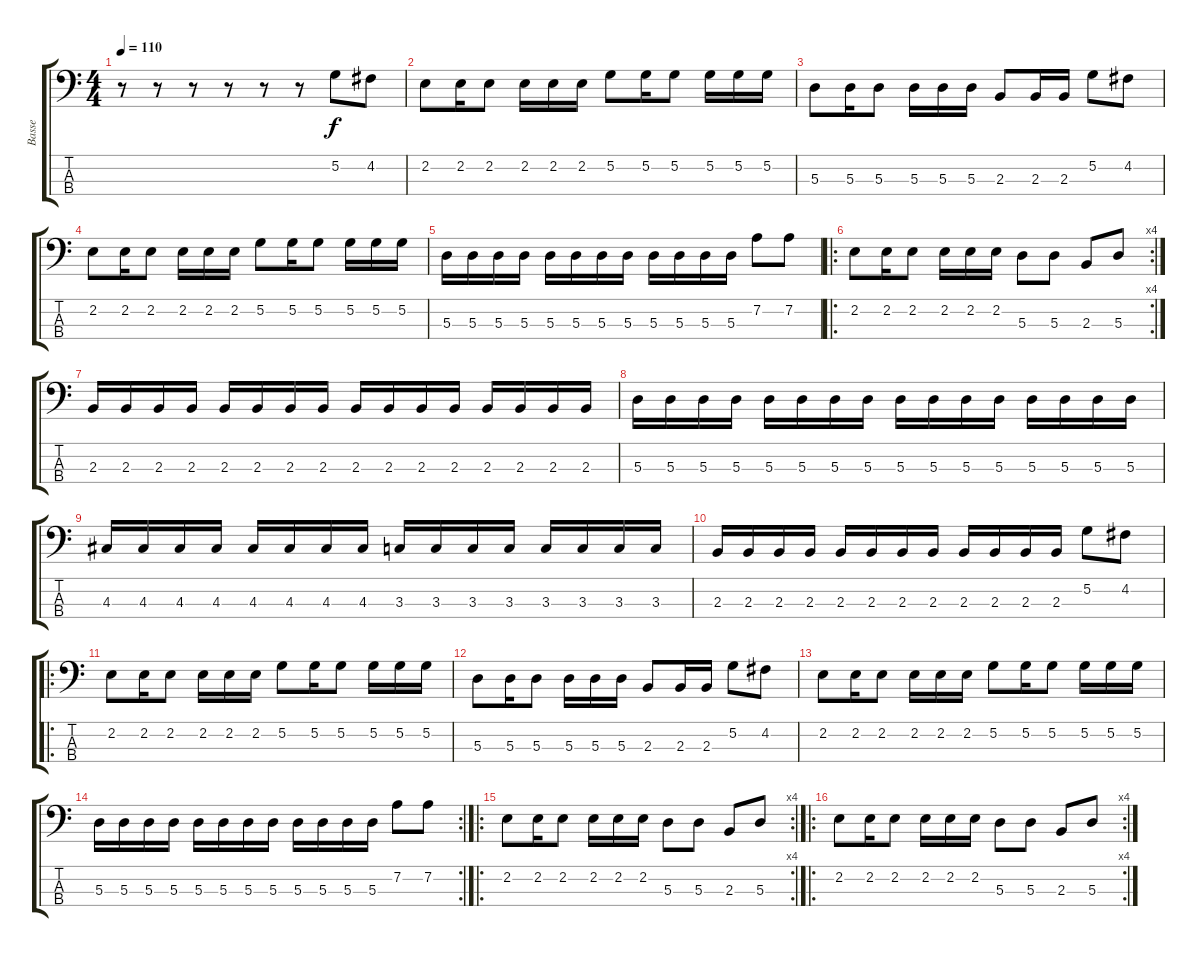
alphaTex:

\track ("Basse" "Basse") {instrument electricbasspick}
\staff {score tabs}
\tuning (G2 D2 A1 E1) {hide}
\ts (4 4)
\tempo 110
\clef f4
\ks c
r.8{dy f instrument electricbasspick} r.8 r.8 r.8 r.8 r.8 5.2.8 4.2.8 |
2.2.8 2.2.16 2.2.8 2.2.16 2.2.16 2.2.16 5.2.8 5.2.16 5.2.8 5.2.16 5.2.16 5.2.16 |
5.3.8 5.3.16 5.3.8 5.3.16 5.3.16 5.3.16 2.3.8 2.3.16 2.3.16 5.2.8 4.2.8 |
2.2.8 2.2.16 2.2.8 2.2.16 2.2.16 2.2.16 5.2.8 5.2.16 5.2.8 5.2.16 5.2.16 5.2.16 |
5.3.16 5.3.16 5.3.16 5.3.16 5.3.16 5.3.16 5.3.16 5.3.16 5.3.16 5.3.16 5.3.16 5.3.16 7.2.8 7.2.8 |
\ro
\rc 4
2.2.8 2.2.16 2.2.8 2.2.16 2.2.16 2.2.16 5.3.8 5.3.8 2.3.8 5.3.8 |
2.3.16 2.3.16 2.3.16 2.3.16 2.3.16 2.3.16 2.3.16 2.3.16 2.3.16 2.3.16 2.3.16 2.3.16 2.3.16 2.3.16 2.3.16 2.3.16 |
5.3.16 5.3.16 5.3.16 5.3.16 5.3.16 5.3.16 5.3.16 5.3.16 5.3.16 5.3.16 5.3.16 5.3.16 5.3.16 5.3.16 5.3.16 5.3.16 |
4.3.16 4.3.16 4.3.16 4.3.16 4.3.16 4.3.16 4.3.16 4.3.16 3.3.16 3.3.16 3.3.16 3.3.16 3.3.16 3.3.16 3.3.16 3.3.16 |
2.3.16 2.3.16 2.3.16 2.3.16 2.3.16 2.3.16 2.3.16 2.3.16 2.3.16 2.3.16 2.3.16 2.3.16 5.2.8 4.2.8 |
\ro
2.2.8 2.2.16 2.2.8 2.2.16 2.2.16 2.2.16 5.2.8 5.2.16 5.2.8 5.2.16 5.2.16 5.2.16 |
5.3.8 5.3.16 5.3.8 5.3.16 5.3.16 5.3.16 2.3.8 2.3.16 2.3.16 5.2.8 4.2.8 |
2.2.8 2.2.16 2.2.8 2.2.16 2.2.16 2.2.16 5.2.8 5.2.16 5.2.8 5.2.16 5.2.16 5.2.16 |
\rc 2
5.3.16 5.3.16 5.3.16 5.3.16 5.3.16 5.3.16 5.3.16 5.3.16 5.3.16 5.3.16 5.3.16 5.3.16 7.2.8 7.2.8 |
\ro
\rc 4
2.2.8 2.2.16 2.2.8 2.2.16 2.2.16 2.2.16 5.3.8 5.3.8 2.3.8 5.3.8 |
\ro
\rc 4
2.2.8 2.2.16 2.2.8 2.2.16 2.2.16 2.2.16 5.3.8 5.3.8 2.3.8 5.3.8
